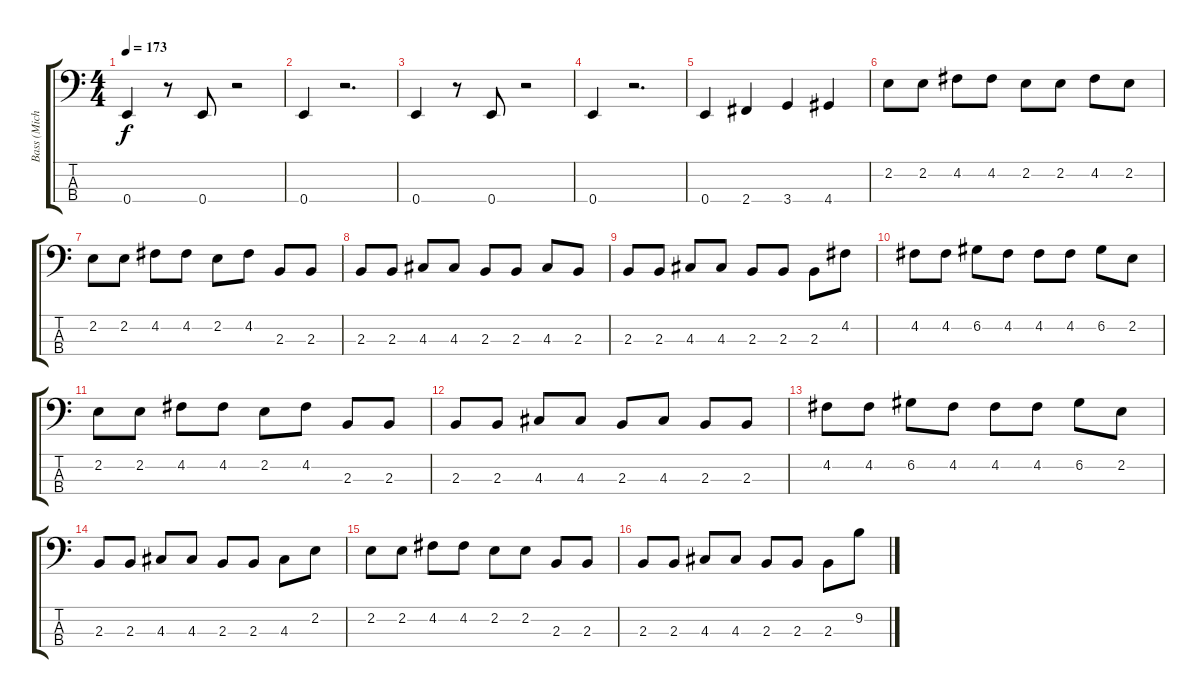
\track ("Bass (Michael Anthony)" "Bass (Mich") {instrument electricbassfinger}
\staff {score tabs}
\tuning (G2 D2 A1 E1) {hide}
\ts (4 4)
\tempo 173
\clef f4
\ks c
0.4.4{dy f} r.8 0.4.8 r.2 |
0.4.4 r.2{d} |
0.4.4 r.8 0.4.8 r.2 |
0.4.4 r.2{d} |
0.4.4 2.4.4 3.4.4 4.4.4 |
2.2.8 2.2.8 4.2.8 4.2.8 2.2.8 2.2.8 4.2.8 2.2.8 |
2.2.8 2.2.8 4.2.8 4.2.8 2.2.8 4.2.8 2.3.8 2.3.8 |
2.3.8 2.3.8 4.3.8 4.3.8 2.3.8 2.3.8 4.3.8 2.3.8 |
2.3.8 2.3.8 4.3.8 4.3.8 2.3.8 2.3.8 2.3.8 4.2.8 |
4.2.8 4.2.8 6.2.8 4.2.8 4.2.8 4.2.8 6.2.8 2.2.8 |
2.2.8 2.2.8 4.2.8 4.2.8 2.2.8 4.2.8 2.3.8 2.3.8 |
2.3.8 2.3.8 4.3.8 4.3.8 2.3.8 4.3.8 2.3.8 2.3.8 |
4.2.8 4.2.8 6.2.8 4.2.8 4.2.8 4.2.8 6.2.8 2.2.8 |
2.3.8 2.3.8 4.3.8 4.3.8 2.3.8 2.3.8 4.3.8 2.2.8 |
2.2.8 2.2.8 4.2.8 4.2.8 2.2.8 2.2.8 2.3.8 2.3.8 |
2.3.8 2.3.8 4.3.8 4.3.8 2.3.8 2.3.8 2.3.8 9.2.8
